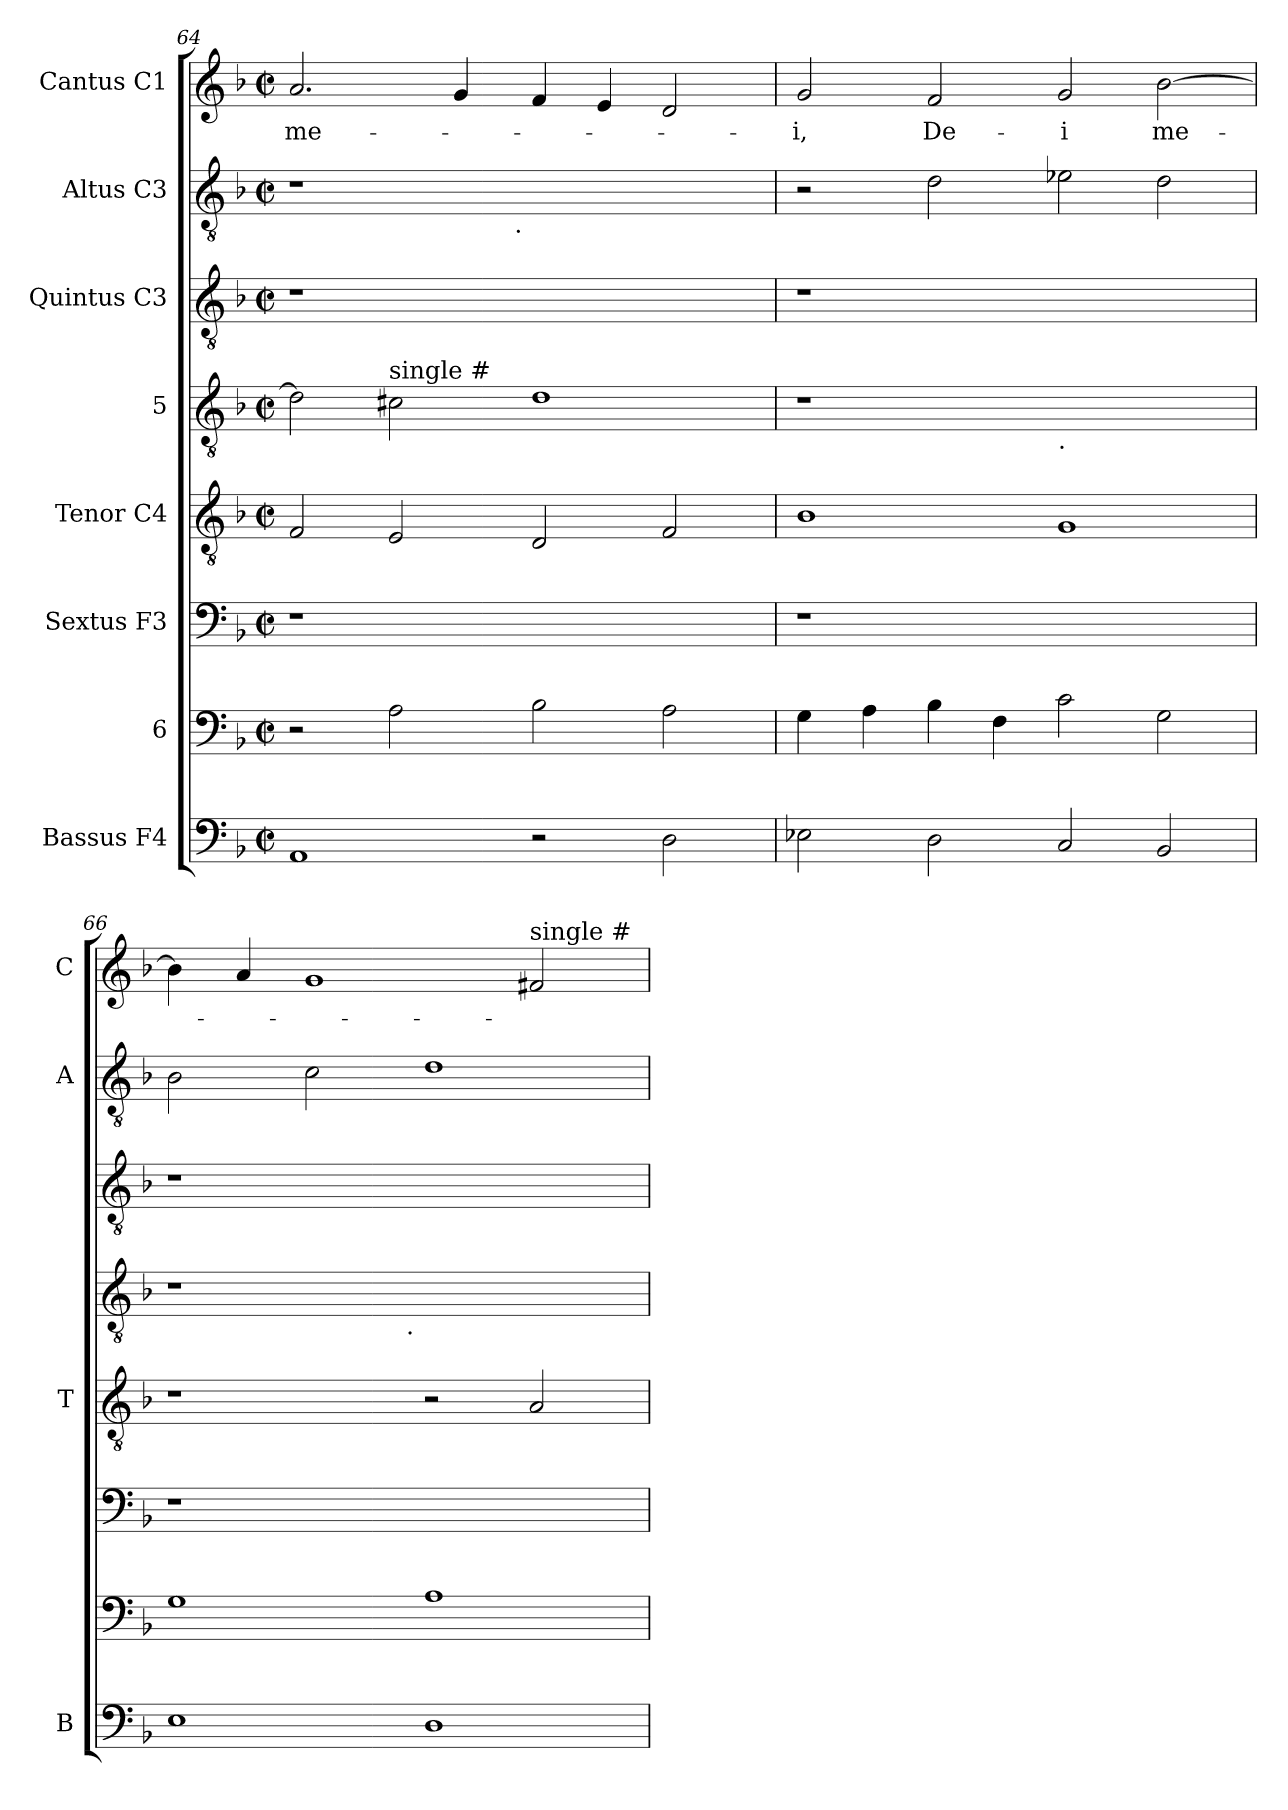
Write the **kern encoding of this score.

**kern	**kern	**kern	**kern	**kern	**kern	**kern	**kern	**text
*part8	*part7	*part6	*part5	*part4	*part3	*part2	*part1	*part1
*staff8	*staff7	*staff6	*staff5	*staff4	*staff3	*staff2	*staff1	*staff1
*I"Bassus F4	*I"6	*I"Sextus F3	*I"Tenor C4	*I"5	*I"Quintus C3	*I"Altus C3	*I"Cantus C1	*
*I'B	*	*	*I'T	*	*	*I'A	*I'C	*
*clefF4	*clefF4	*clefF4	*clefGv2	*clefGv2	*clefGv2	*clefGv2	*clefG2	*
*ITrd7c12	*	*	*	*	*	*	*	*
*k[b-]	*k[b-]	*k[b-]	*k[b-]	*k[b-]	*k[b-]	*k[b-]	*k[b-]	*
*F:	*F:	*F:	*F:	*F:	*F:	*F:	*F:	*
*M2/2	*M2/2	*M2/2	*M2/2	*M2/2	*M2/2	*M2/2	*M2/2	*
*met(c|)	*met(c|)	*met(c|)	*met(c|)	*met(c|)	*met(c|)	*met(c|)	*met(c|)	*
=64	=64	=64	=64	=64	=64	=64	=64	=64
!	!	!	!	!	!	!	!	!LO:LY:b:rj
*	*	*	*	*	*	*^	*	*
1AAA	2r	1r	2F/	2d\]	1r	1r	2ryy	2.a/	me-
!	!	!	!	!LO:TX:a:t=single #	!	!	!	!	!
.	2A\	.	2E/	2c#\	.	.	4...ryy	.	.
.	.	.	.	.	.	.	.	4g/	.
!	!	!	!	!	!	!	!LO:TX:b:t=.	!	!
.	.	.	.	.	.	.	1ryy	.	.
2r	2B-\	1ryy	2D/	1d	1ryy	1ryy	.	4f/	.
.	.	.	.	.	.	.	.	4e/	.
2DD\	2A\	.	2F/	.	.	.	.	2d/	.
.	.	.	.	.	.	.	32ryy	.	.
!!LO:PB:g=z
=65	=65	=65	=65	=65	=65	=65	=65	=65	=65
!	!	!	!	!	!	!	!	!	!LO:LY:b:rj
*	*	*	*	*	*	*v	*v	*	*
2EE-X\	4G\	1r	1B-	1r	1r	2r	2g/	-i,
.	4A\	.	.	.	.	.	.	.
!	!	!	!	!	!	!	!	!LO:LY:b:rj
2DD\	4B-\	.	.	.	.	2d\	2f/	De-
.	4F\	.	.	.	.	.	.	.
!	!	!	!	!LO:TX:b:t=.	!	!	!	!
!	!	!	!	!	!	!	!	!LO:LY:b:rj
2CC/	2c\	1ryy	1G	1ryy	1ryy	2e-X\	2g/	-i
!	!	!	!	!	!	!	!	!LO:LY:b:rj
2BBB-/	2G\	.	.	.	.	2d\	[>2b-\	me-
=66	=66	=66	=66	=66	=66	=66	=66	=66
*	*	*	*	*^	*	*	*	*
1EE	1G	1r	1r	1r	2ryy	1r	2B-\	4b-\]	.
.	.	.	.	.	.	.	.	4a/	.
.	.	.	.	.	4...ryy	.	2c\	1g	.
!	!	!	!	!	!LO:TX:b:t=.	!	!	!	!
.	.	.	.	.	1ryy	.	.	.	.
1DD	1A	1ryy	2r	1ryy	.	1ryy	1d	.	.
!	!	!	!	!	!	!	!	!LO:TX:a:t=single #	!
.	.	.	2A/	.	.	.	.	2f#/	.
.	.	.	.	.	32ryy	.	.	.	.
*	*	*	*	*v	*v	*	*	*	*
=	=	=	=	=	=	=	=	=
*-	*-	*-	*-	*-	*-	*-	*-	*-
